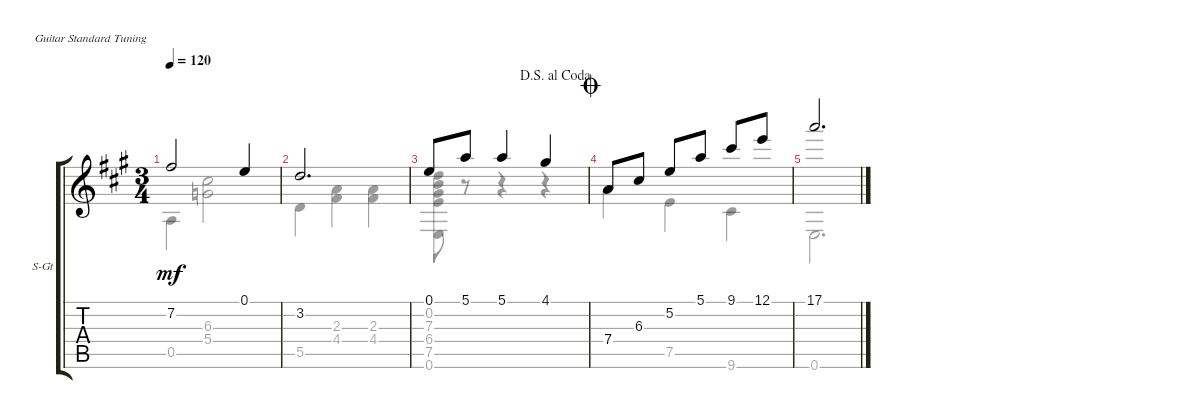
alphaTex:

\defaultSystemsLayout 4
\bracketExtendMode groupsimilarinstruments
\firstSystemTrackNameOrientation horizontal
\otherSystemsTrackNameOrientation horizontal
\track ("Steel Guitar" "S-Gt") {instrument acousticguitarsteel}
\staff {score tabs}
\tuning (E4 B3 G3 D3 A2 E2)
\voice
\ts (3 4)
\tempo 120
\clef g2
\ks a
7.2.2{dy mf} 0.1.4 |
3.2.2{d} |
\jump dalsegnoalcoda
0.1.8 5.1.8 5.1.4 4.1.4 |
\jump coda
7.4.8 6.3.8 5.2.8 5.1.8 9.1.8 12.1.8 |
17.1.2{d}
\voice
\clef g2
\ottava regular
\simile none
\ks a
0.5.4{dy mf} (5.4 6.3).2 |
5.5.4 (4.4 2.3).4 (2.3 4.4).4 |
(0.6 7.5 6.4 7.3 0.2).8 r.8 r.4 r.4 |
7.4.4 7.5.4 9.6.4 |
0.6.2{d}
